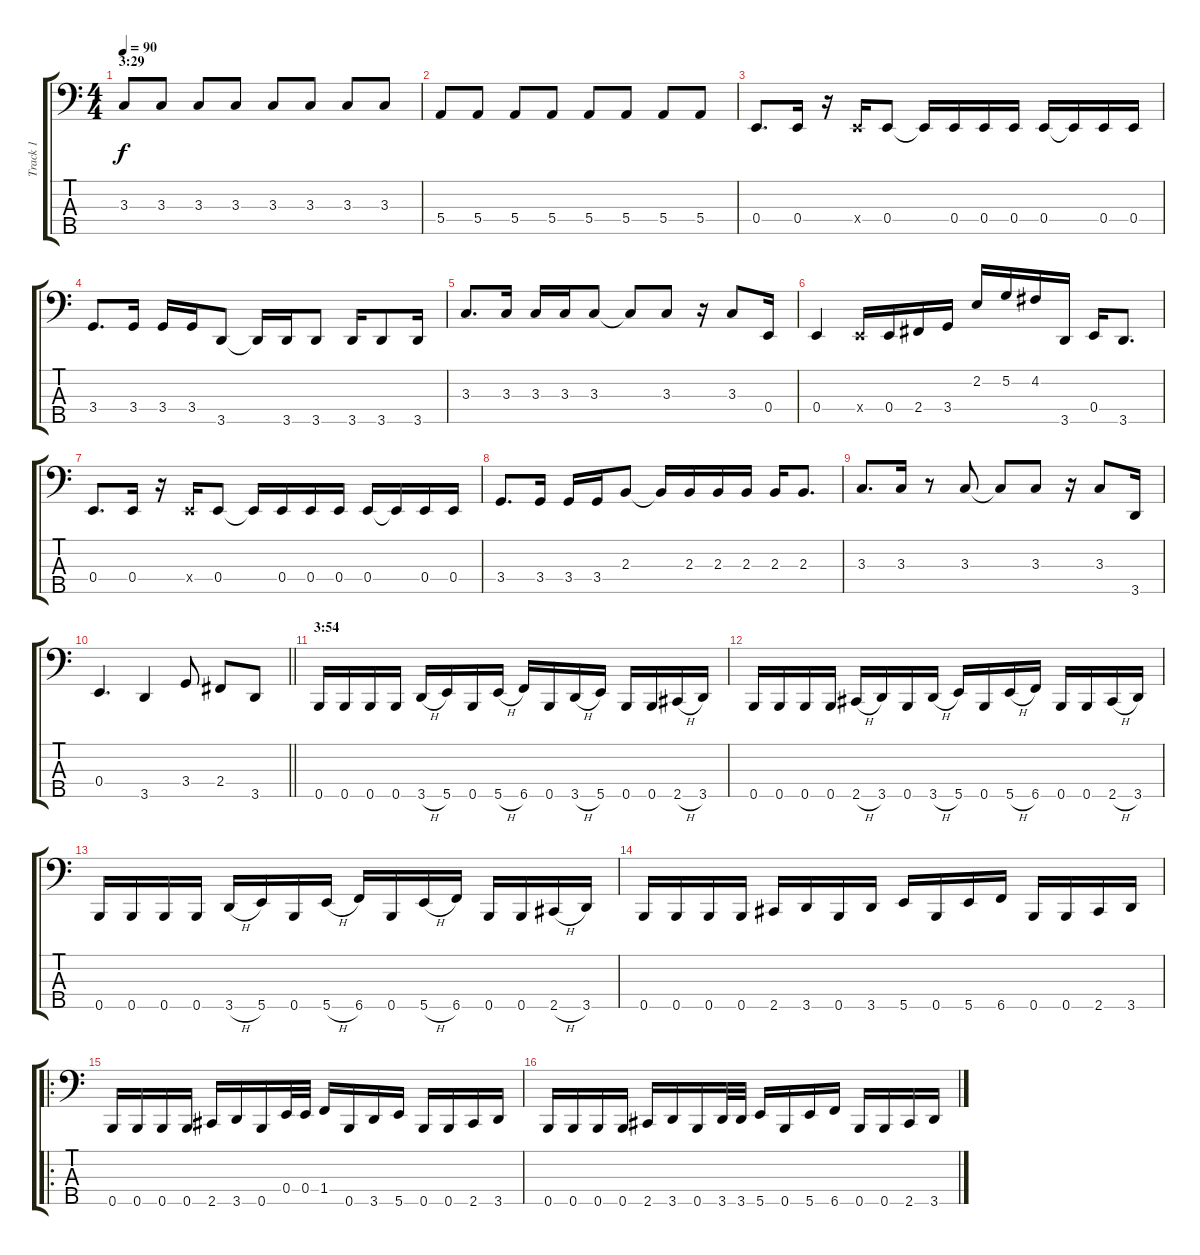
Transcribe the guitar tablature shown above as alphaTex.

\track ("Track 1" "Track 1") {instrument electricbassfinger}
\staff {score tabs}
\tuning (G2 D2 A1 E1 B0) {hide}
\ts (4 4)
\section ("" "3:29")
\tempo 90
\clef f4
\ks c
3.3.8{dy f} 3.3.8 3.3.8 3.3.8 3.3.8 3.3.8 3.3.8 3.3.8 |
5.4.8 5.4.8 5.4.8 5.4.8 5.4.8 5.4.8 5.4.8 5.4.8 |
0.4.8{d} 0.4.16 r.16 0.4{x}.16 0.4.8 0.4{t}.16 0.4.16 0.4.16 0.4.16 0.4.16 0.4{t}.16 0.4.16 0.4.16 |
3.4.8{d} 3.4.16 3.4.16 3.4.16 3.5.8 3.5{t}.16 3.5.16 3.5.8 3.5.16 3.5.8 3.5.16 |
3.3.8{d} 3.3.16 3.3.16 3.3.16 3.3.8 3.3{t}.8 3.3.8 r.16 3.3.8 0.4.16 |
0.4.4 0.4{x}.16 0.4.16 2.4.16 3.4.16 2.2.16 5.2.16 4.2.16 3.5.16 0.4.16 3.5.8{d} |
0.4.8{d} 0.4.16 r.16 0.4{x}.16 0.4.8 0.4{t}.16 0.4.16 0.4.16 0.4.16 0.4.16 0.4{t}.16 0.4.16 0.4.16 |
3.4.8{d} 3.4.16 3.4.16 3.4.16 2.3.8 2.3{t}.16 2.3.16 2.3.16 2.3.16 2.3.16 2.3.8{d} |
3.3.8{d} 3.3.16 r.8 3.3.8 3.3{t}.8 3.3.8 r.16 3.3.8 3.5.16 |
\barLineRight lightlight
0.4.4{d} 3.5.4 3.4.8 2.4.8 3.5.8 |
\section ("" "3:54")
0.5.16 0.5.16 0.5.16 0.5.16 3.5{h}.16 5.5.16 0.5.16 5.5{h}.16 6.5.16 0.5.16 3.5{h}.16 5.5.16 0.5.16 0.5.16 2.5{h}.16 3.5.16 |
0.5.16 0.5.16 0.5.16 0.5.16 2.5{h}.16 3.5.16 0.5.16 3.5{h}.16 5.5.16 0.5.16 5.5{h}.16 6.5.16 0.5.16 0.5.16 2.5{h}.16 3.5.16 |
0.5.16 0.5.16 0.5.16 0.5.16 3.5{h}.16 5.5.16 0.5.16 5.5{h}.16 6.5.16 0.5.16 5.5{h}.16 6.5.16 0.5.16 0.5.16 2.5{h}.16 3.5.16 |
0.5.16 0.5.16 0.5.16 0.5.16 2.5.16 3.5.16 0.5.16 3.5.16 5.5.16 0.5.16 5.5.16 6.5.16 0.5.16 0.5.16 2.5.16 3.5.16 |
\ro
0.5.16 0.5.16 0.5.16 0.5.16 2.5.16 3.5.16 0.5.16 0.4.32 0.4.32 1.4.16 0.5.16 3.5.16 5.5.16 0.5.16 0.5.16 2.5.16 3.5.16 |
0.5.16 0.5.16 0.5.16 0.5.16 2.5.16 3.5.16 0.5.16 3.5.32 3.5.32 5.5.16 0.5.16 5.5.16 6.5.16 0.5.16 0.5.16 2.5.16 3.5.16
